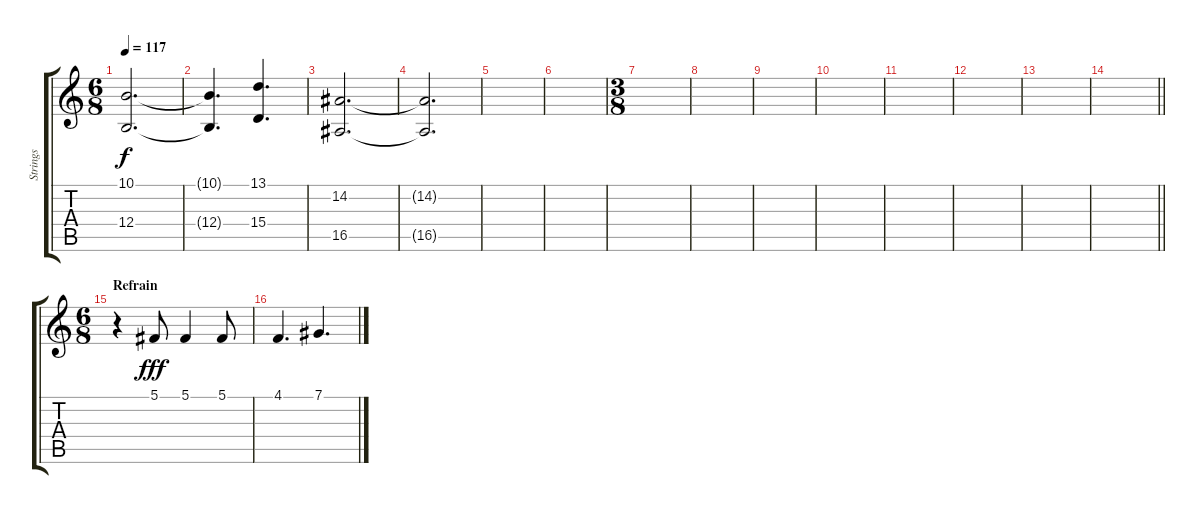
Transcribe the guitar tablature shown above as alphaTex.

\track ("Strings" "Strings") {instrument lead1square}
\staff {score tabs}
\tuning (Db4 Ab3 E3 B2 Gb2 B1) {hide}
\ts (6 8)
\tempo 117
\clef g2
\ks c
(10.1 12.4).2{d dy f} |
(10.1{t} 12.4{t}).4{d} (13.1 15.4).4{d} |
(14.2 16.5).2{d} |
(14.2{t} 16.5{t}).2{d} |
|
|
\ts (3 8)
|
|
|
|
|
|
|
\barLineRight lightlight
|
\ts (6 8)
\section ("" "Refrain ")
r.4{volume 16 instrument lead1square} 5.1.8{dy fff} 5.1.4 5.1.8 |
4.1.4{d} 7.1.4{d}
